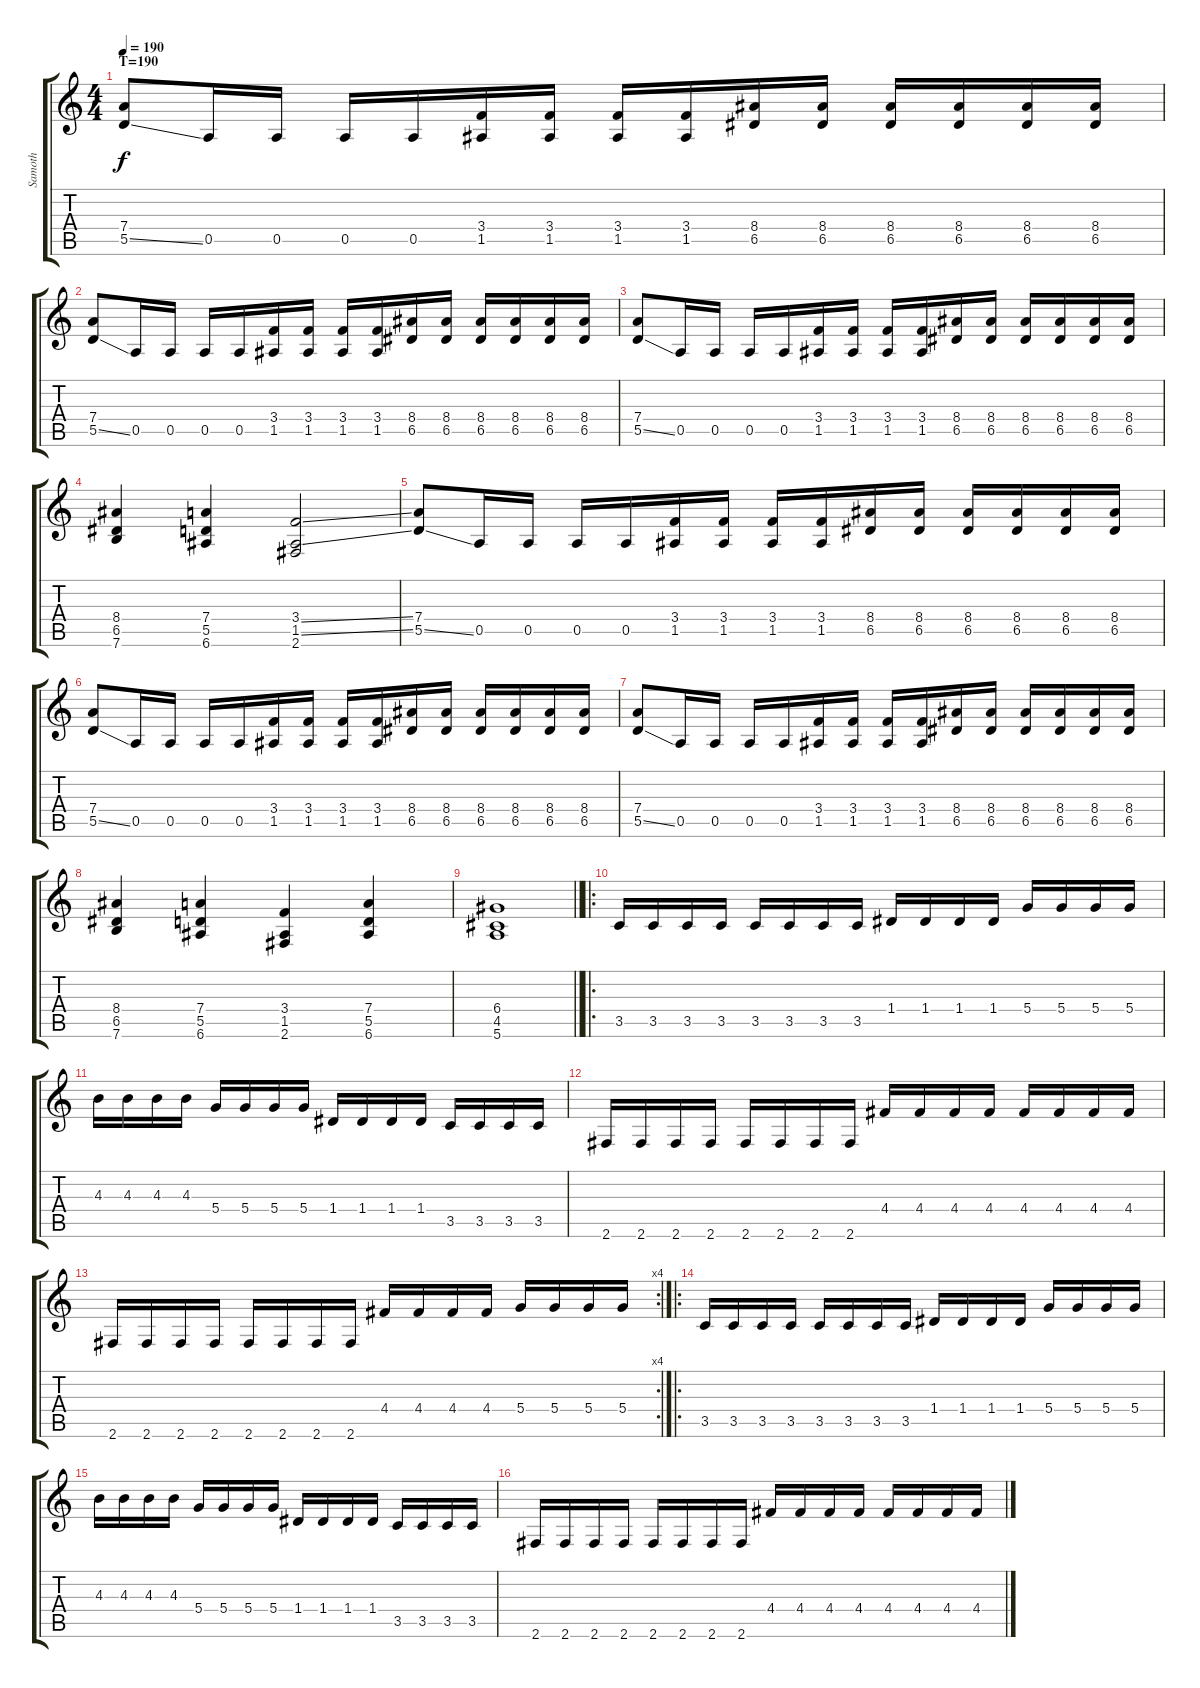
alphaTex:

\track ("Samoth" "Samoth") {instrument distortionguitar}
\staff {score tabs}
\tuning (E4 B3 G3 D3 A2 E2) {hide}
\ts (4 4)
\section ("" "T=190")
\tempo 190
\clef g2
\ks c
(7.4 5.5{ss}).8{dy f volume 12 instrument distortionguitar} 0.5.16 0.5.16 0.5.16 0.5.16 (3.4 1.5).16 (3.4 1.5).16 (3.4 1.5).16 (3.4 1.5).16 (8.4 6.5).16 (8.4 6.5).16 (8.4 6.5).16 (8.4 6.5).16 (8.4 6.5).16 (8.4 6.5).16 |
(7.4 5.5{ss}).8 0.5.16 0.5.16 0.5.16 0.5.16 (3.4 1.5).16 (3.4 1.5).16 (3.4 1.5).16 (3.4 1.5).16 (8.4 6.5).16 (8.4 6.5).16 (8.4 6.5).16 (8.4 6.5).16 (8.4 6.5).16 (8.4 6.5).16 |
(7.4 5.5{ss}).8 0.5.16 0.5.16 0.5.16 0.5.16 (3.4 1.5).16 (3.4 1.5).16 (3.4 1.5).16 (3.4 1.5).16 (8.4 6.5).16 (8.4 6.5).16 (8.4 6.5).16 (8.4 6.5).16 (8.4 6.5).16 (8.4 6.5).16 |
(8.4 6.5 7.6).4 (7.4 5.5 6.6).4 (3.4{ss} 1.5{ss} 2.6).2 |
(7.4 5.5{ss}).8 0.5.16 0.5.16 0.5.16 0.5.16 (3.4 1.5).16 (3.4 1.5).16 (3.4 1.5).16 (3.4 1.5).16 (8.4 6.5).16 (8.4 6.5).16 (8.4 6.5).16 (8.4 6.5).16 (8.4 6.5).16 (8.4 6.5).16 |
(7.4 5.5{ss}).8 0.5.16 0.5.16 0.5.16 0.5.16 (3.4 1.5).16 (3.4 1.5).16 (3.4 1.5).16 (3.4 1.5).16 (8.4 6.5).16 (8.4 6.5).16 (8.4 6.5).16 (8.4 6.5).16 (8.4 6.5).16 (8.4 6.5).16 |
(7.4 5.5{ss}).8 0.5.16 0.5.16 0.5.16 0.5.16 (3.4 1.5).16 (3.4 1.5).16 (3.4 1.5).16 (3.4 1.5).16 (8.4 6.5).16 (8.4 6.5).16 (8.4 6.5).16 (8.4 6.5).16 (8.4 6.5).16 (8.4 6.5).16 |
(8.4 6.5 7.6).4 (7.4 5.5 6.6).4 (3.4 1.5 2.6).4 (7.4 5.5 6.6).4 |
\barLineRight lightlight
(6.4 4.5 5.6).1 |
\ro
3.5.16{volume 16} 3.5.16 3.5.16 3.5.16 3.5.16 3.5.16 3.5.16 3.5.16 1.4.16 1.4.16 1.4.16 1.4.16 5.4.16 5.4.16 5.4.16 5.4.16 |
4.3.16 4.3.16 4.3.16 4.3.16 5.4.16 5.4.16 5.4.16 5.4.16 1.4.16 1.4.16 1.4.16 1.4.16 3.5.16 3.5.16 3.5.16 3.5.16 |
2.6.16 2.6.16 2.6.16 2.6.16 2.6.16 2.6.16 2.6.16 2.6.16 4.4.16 4.4.16 4.4.16 4.4.16 4.4.16 4.4.16 4.4.16 4.4.16 |
\rc 4
2.6.16 2.6.16 2.6.16 2.6.16 2.6.16 2.6.16 2.6.16 2.6.16 4.4.16 4.4.16 4.4.16 4.4.16 5.4.16 5.4.16 5.4.16 5.4.16 |
\ro
3.5.16 3.5.16 3.5.16 3.5.16 3.5.16 3.5.16 3.5.16 3.5.16 1.4.16 1.4.16 1.4.16 1.4.16 5.4.16 5.4.16 5.4.16 5.4.16 |
4.3.16 4.3.16 4.3.16 4.3.16 5.4.16 5.4.16 5.4.16 5.4.16 1.4.16 1.4.16 1.4.16 1.4.16 3.5.16 3.5.16 3.5.16 3.5.16 |
2.6.16 2.6.16 2.6.16 2.6.16 2.6.16 2.6.16 2.6.16 2.6.16 4.4.16 4.4.16 4.4.16 4.4.16 4.4.16 4.4.16 4.4.16 4.4.16
